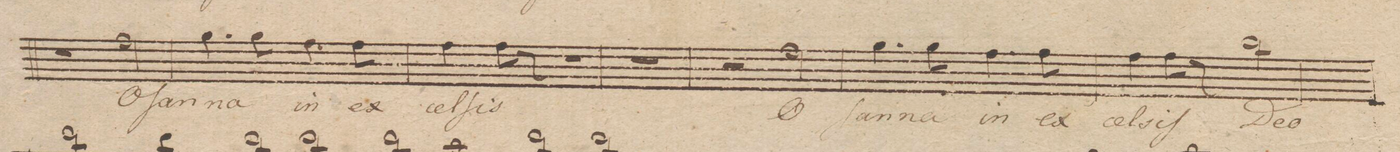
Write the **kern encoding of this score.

**kern	**text	**dynam
*I"Alto Solo	*	*
*clefC3	*	*
*k[]	*	*
*met(c)	*	*
*M4/4	*	*
2r	.	.
2g\	O-	.
=47	=47	=47
4.a\	-ſan-	.
8a\	-na	.
4.g\	in	.
8g\	ex-	.
=48	=48	=48
4g\	-cel-	.
8g\	-ſis	.
8r	.	.
2r	.	.
=49	=49	=49
1r	.	.
=50	=50	=50
2r	.	.
2g\	O-	.
=51	=51	=51
4.a\	-ſan-	.
8a\	-na	.
4.g\	in	.
8g\	ex-	.
=52	=52	=52
4g\	-cel-	.
8g\	-ſis	.
8r	.	.
2cc\	Deo	.
=53	=53	=53
*-	*-	*-
